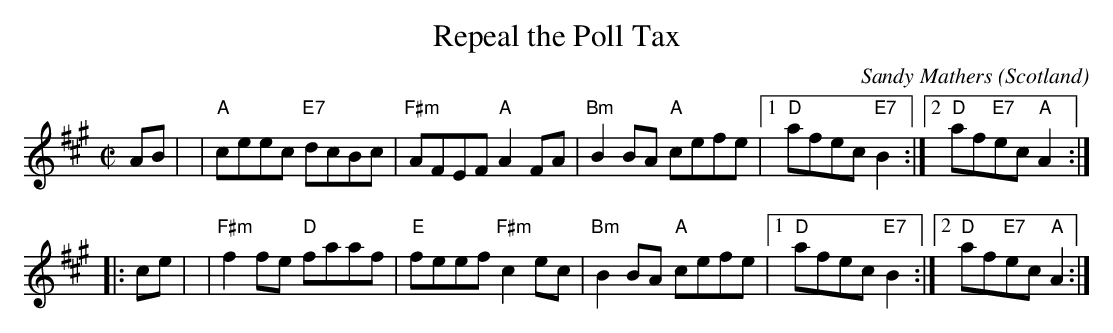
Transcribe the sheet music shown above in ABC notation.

X:1
T:Repeal the Poll Tax
O:Scotland
M:C|
C:Sandy Mathers
K:A
AB \
| \
| "A"ceec  "E7"dcBc \
| "F#m"AFEF "A"A2FA \
| "Bm"B2BA "A"cefe \
|1 "D"afec  "E7"B2 \
:|2 "D"af"E7"ec "A"A2 :|
|: ce \
| \
| "F#m"f2fe "D"faaf \
| "E"feef "F#m"c2ec \
| "Bm"B2BA "A"cefe \
|1 "D"afec  "E7"B2 \
:|2 "D"af"E7"ec "A"A2 :|
